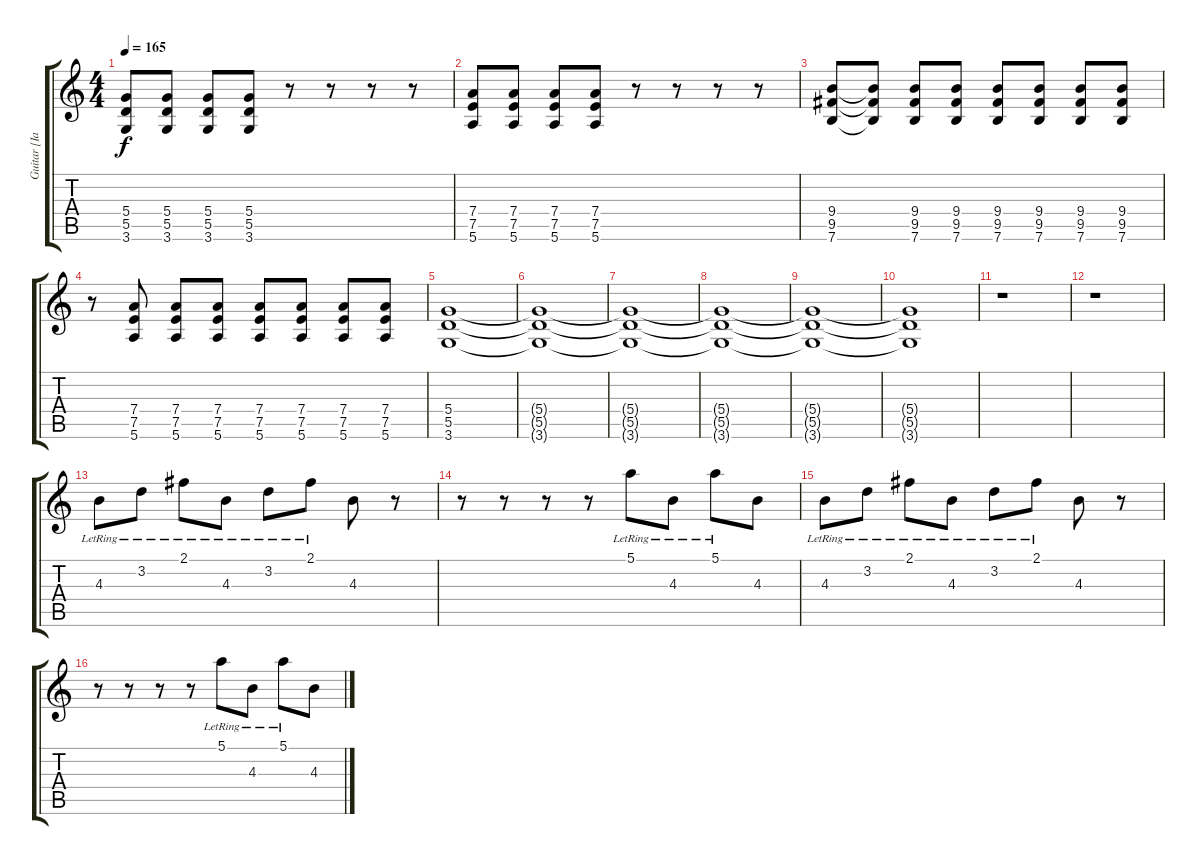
\track ("Guitar [Ian Houcharuk]" "Guitar [Ia") {instrument distortionguitar}
\staff {score tabs}
\tuning (E4 B3 G3 D3 A2 E2) {hide}
\ts (4 4)
\tempo 165
\clef g2
\ks c
(5.4 5.5 3.6).8{dy f} (5.4 5.5 3.6).8 (5.4 5.5 3.6).8 (5.4 5.5 3.6).8 r.8 r.8 r.8 r.8 |
(7.4 7.5 5.6).8 (7.4 7.5 5.6).8 (7.4 7.5 5.6).8 (7.4 7.5 5.6).8 r.8 r.8 r.8 r.8 |
(9.4 9.5 7.6).8 (9.4{t} 9.5{t} 7.6{t}).8 (9.4 9.5 7.6).8 (9.4 9.5 7.6).8 (9.4 9.5 7.6).8 (9.4 9.5 7.6).8 (9.4 9.5 7.6).8 (9.4 9.5 7.6).8 |
r.8 (7.4 7.5 5.6).8 (7.4 7.5 5.6).8 (7.4 7.5 5.6).8 (7.4 7.5 5.6).8 (7.4 7.5 5.6).8 (7.4 7.5 5.6).8 (7.4 7.5 5.6).8 |
(5.4 5.5 3.6).1 |
(5.4{t} 5.5{t} 3.6{t}).1 |
(5.4{t} 5.5{t} 3.6{t}).1 |
(5.4{t} 5.5{t} 3.6{t}).1{volume 0} |
(5.4{t} 5.5{t} 3.6{t}).1 |
(5.4{t} 5.5{t} 3.6{t}).1 |
r.1 |
r.1{volume 13} |
4.3{lr}.8 3.2{lr}.8 2.1{lr}.8 4.3{lr}.8 3.2{lr}.8 2.1{lr}.8 4.3.8 r.8 |
r.8 r.8 r.8 r.8 5.1{lr}.8 4.3{lr}.8 5.1{lr}.8 4.3.8 |
4.3{lr}.8 3.2{lr}.8 2.1{lr}.8 4.3{lr}.8 3.2{lr}.8 2.1{lr}.8 4.3.8 r.8 |
r.8 r.8 r.8 r.8 5.1{lr}.8 4.3{lr}.8 5.1{lr}.8 4.3.8
